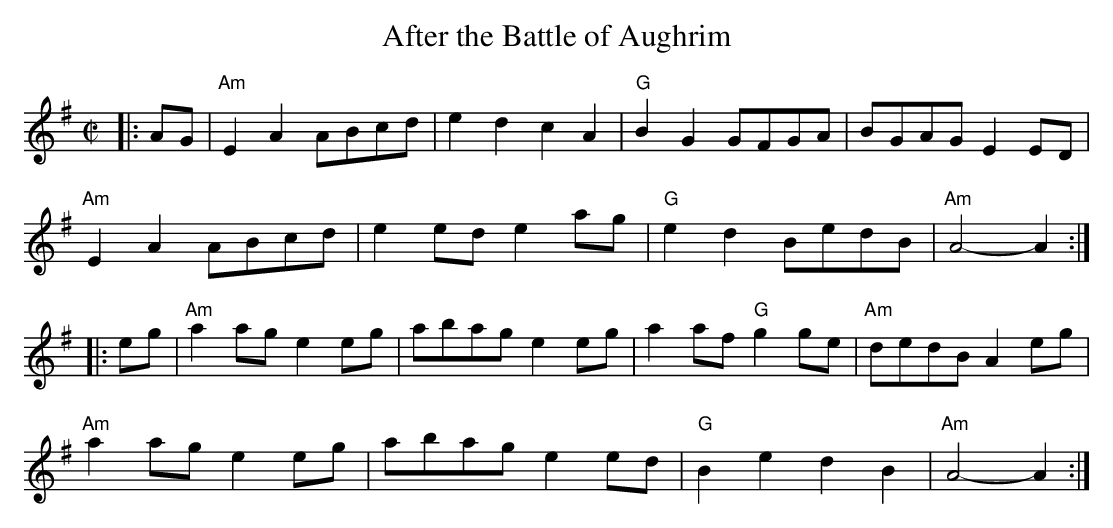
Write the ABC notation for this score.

X:1
T:After the Battle of Aughrim
M:C|
K:ADor
|:AG|"Am"E2A2 ABcd | e2d2 c2A2 |"G" B2G2 GFGA | BGAG E2ED |
"Am"E2A2 ABcd | e2ed e2ag | "G"e2d2 BedB | "Am"A4-A2 :|
|:eg|"Am"a2ag e2eg | abag e2eg | a2af "G"g2ge |"Am" dedB A2 eg |
"Am"a2ag e2eg | abag e2ed | "G"B2e2 d2B2 |"Am" A4-A2 :|
